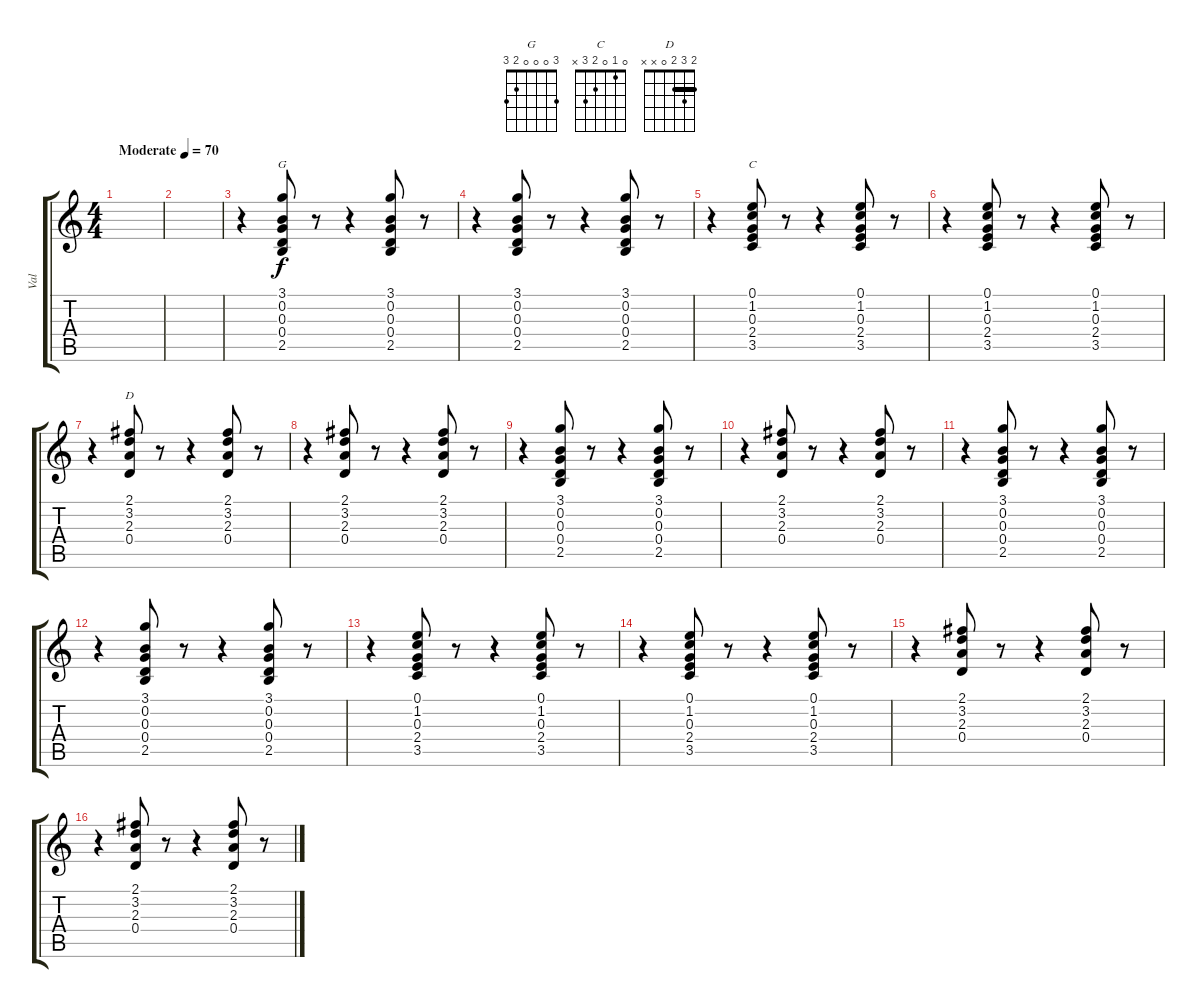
\track ("Val" "Val") {instrument acousticguitarsteel}
\staff {score tabs}
\tuning (E4 B3 G3 D3 A2 E2) {hide}
\chord ("G" 3 0 0 0 2 3)
\chord ("C" 0 1 0 2 3 x)
\chord ("D" 2 3 2 0 x x) {barre 2}
\ts (4 4)
\tempo (70 "Moderate")
\clef g2
\ks c
|
|
r.4 (3.1 0.2 0.3 0.4 2.5).8{ch "G"} r.8 r.4 (3.1 0.2 0.3 0.4 2.5).8 r.8 |
r.4 (3.1 0.2 0.3 0.4 2.5).8 r.8 r.4 (3.1 0.2 0.3 0.4 2.5).8 r.8 |
r.4 (0.1 1.2 0.3 2.4 3.5).8{ch "C"} r.8 r.4 (0.1 1.2 0.3 2.4 3.5).8 r.8 |
r.4 (0.1 1.2 0.3 2.4 3.5).8 r.8 r.4 (0.1 1.2 0.3 2.4 3.5).8 r.8 |
r.4 (2.1 3.2 2.3 0.4).8{ch "D"} r.8 r.4 (2.1 3.2 2.3 0.4).8 r.8 |
r.4 (2.1 3.2 2.3 0.4).8 r.8 r.4 (2.1 3.2 2.3 0.4).8 r.8 |
r.4 (3.1 0.2 0.3 0.4 2.5).8 r.8 r.4 (3.1 0.2 0.3 0.4 2.5).8 r.8 |
r.4 (2.1 3.2 2.3 0.4).8 r.8 r.4 (2.1 3.2 2.3 0.4).8 r.8 |
r.4 (3.1 0.2 0.3 0.4 2.5).8 r.8 r.4 (3.1 0.2 0.3 0.4 2.5).8 r.8 |
r.4 (3.1 0.2 0.3 0.4 2.5).8 r.8 r.4 (3.1 0.2 0.3 0.4 2.5).8 r.8 |
r.4 (0.1 1.2 0.3 2.4 3.5).8 r.8 r.4 (0.1 1.2 0.3 2.4 3.5).8 r.8 |
r.4 (0.1 1.2 0.3 2.4 3.5).8 r.8 r.4 (0.1 1.2 0.3 2.4 3.5).8 r.8 |
r.4 (2.1 3.2 2.3 0.4).8 r.8 r.4 (2.1 3.2 2.3 0.4).8 r.8 |
r.4 (2.1 3.2 2.3 0.4).8 r.8 r.4 (2.1 3.2 2.3 0.4).8 r.8
